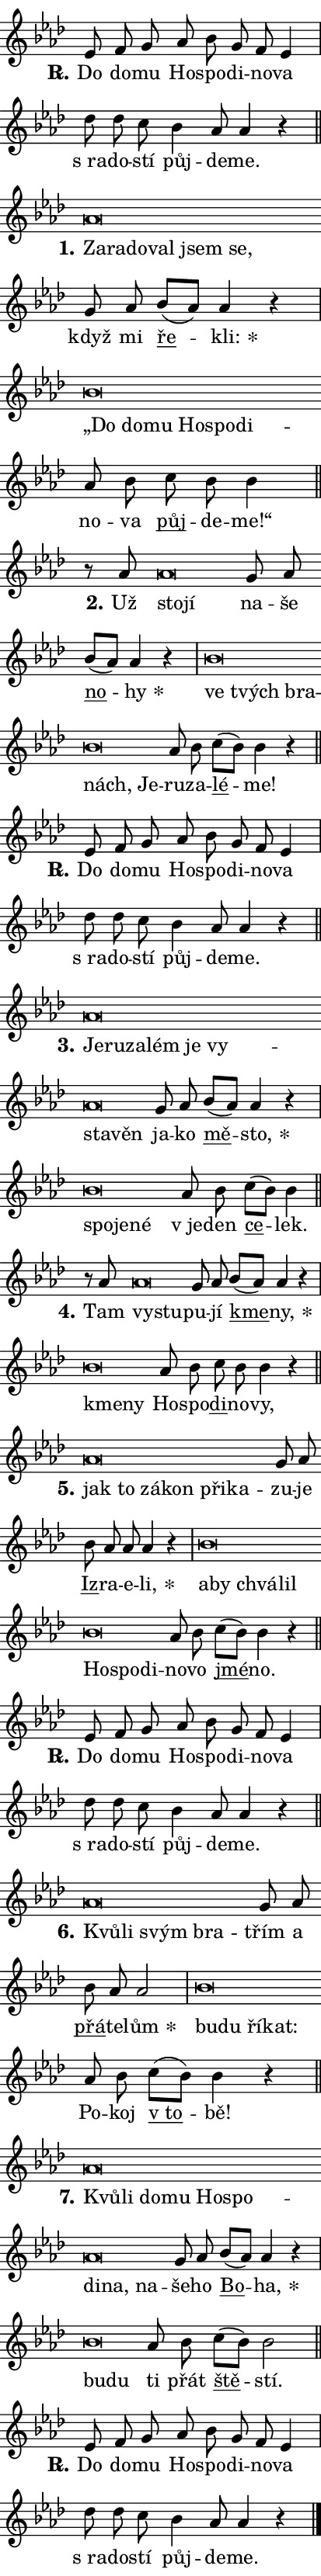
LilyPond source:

\version "2.22.1"
\header { tagline = "" }
\paper {
  indent = 0\cm
  top-margin = 0\cm
  right-margin = 0\cm
  bottom-margin = 0\cm
  left-margin = 0\cm
  paper-width = 7\cm
  page-breaking = #ly:one-page-breaking
  system-system-spacing.basic-distance = #11
  score-system-spacing.basic-distance = #11
  ragged-last = ##f
}


%% Author: Thomas Morley
%% https://lists.gnu.org/archive/html/lilypond-user/2020-05/msg00002.html
#(define (line-position grob)
"Returns position of @var[grob} in current system:
   @code{'start}, if at first time-step
   @code{'end}, if at last time-step
   @code{'middle} otherwise
"
  (let* ((col (ly:item-get-column grob))
         (ln (ly:grob-object col 'left-neighbor))
         (rn (ly:grob-object col 'right-neighbor))
         (col-to-check-left (if (ly:grob? ln) ln col))
         (col-to-check-right (if (ly:grob? rn) rn col))
         (break-dir-left
           (and
             (ly:grob-property col-to-check-left 'non-musical #f)
             (ly:item-break-dir col-to-check-left)))
         (break-dir-right
           (and
             (ly:grob-property col-to-check-right 'non-musical #f)
             (ly:item-break-dir col-to-check-right))))
        (cond ((eqv? 1 break-dir-left) 'start)
              ((eqv? -1 break-dir-right) 'end)
              (else 'middle))))

#(define (tranparent-at-line-position vctor)
  (lambda (grob)
  "Relying on @code{line-position} select the relevant enry from @var{vctor}.
Used to determine transparency,"
    (case (line-position grob)
      ((end) (not (vector-ref vctor 0)))
      ((middle) (not (vector-ref vctor 1)))
      ((start) (not (vector-ref vctor 2))))))

noteHeadBreakVisibility =
#(define-music-function (break-visibility)(vector?)
"Makes @code{NoteHead}s transparent relying on @var{break-visibility}"
#{
  \override NoteHead.transparent =
    #(tranparent-at-line-position break-visibility)
#})

#(define delete-ledgers-for-transparent-note-heads
  (lambda (grob)
    "Reads whether a @code{NoteHead} is transparent.
If so this @code{NoteHead} is removed from @code{'note-heads} from
@var{grob}, which is supposed to be @code{LedgerLineSpanner}.
As a result ledgers are not printed for this @code{NoteHead}"
    (let* ((nhds-array (ly:grob-object grob 'note-heads))
           (nhds-list
             (if (ly:grob-array? nhds-array)
                 (ly:grob-array->list nhds-array)
                 '()))
           ;; Relies on the transparent-property being done before
           ;; Staff.LedgerLineSpanner.after-line-breaking is executed.
           ;; This is fragile ...
           (to-keep
             (remove
               (lambda (nhd)
                 (ly:grob-property nhd 'transparent #f))
               nhds-list)))
      ;; TODO find a better method to iterate over grob-arrays, similiar
      ;; to filter/remove etc for lists
      ;; For now rebuilt from scratch
      (set! (ly:grob-object grob 'note-heads)  '())
      (for-each
        (lambda (nhd)
          (ly:pointer-group-interface::add-grob grob 'note-heads nhd))
        to-keep))))

hideNotes = {
  \noteHeadBreakVisibility #begin-of-line-visible
}
unHideNotes = {
  \noteHeadBreakVisibility #all-visible
}

% work-around for resetting accidentals
% https://lilypond.org/doc/v2.23/Documentation/notation/displaying-rhythms#unmetered-music
cadenzaMeasure = {
  \cadenzaOff
  \partial 1024 s1024
  \cadenzaOn
}

#(define-markup-command (accent layout props text) (markup?)
  "Underline accented syllable"
  (interpret-markup layout props
    #{\markup \override #'(offset . 4.3) \underline { #text }#}))

responsum = \markup \concat {
  "R" \hspace #-1.05 \path #0.1 #'((moveto 0 0.07) (lineto 0.9 0.8)) \hspace #0.05 "."
}

\layout {
    \context {
        \Staff
        \remove "Time_signature_engraver"
        \override LedgerLineSpanner.after-line-breaking = #delete-ledgers-for-transparent-note-heads
    }
    \context {
        \Voice {
            \override NoteHead.output-attributes = #'((class . "notehead"))
            \override Hairpin.height = #0.55
        }
    }
    \context {
        \Lyrics {
            \override StanzaNumber.output-attributes = #'((class . "stanzanumber"))
            \override LyricSpace.minimum-distance = #0.9
            \override LyricText.font-name = #"TeX Gyre Schola"
            \override LyricText.font-size = 1
            \override StanzaNumber.font-name = #"TeX Gyre Schola Bold"
            \override StanzaNumber.font-size = 1
        }
    }
}

% magnetic-lyrics.ily
%
%   written by
%     Jean Abou Samra <jean@abou-samra.fr>
%     Werner Lemberg <wl@gnu.org>
%
%   adapted by
%     Jiri Hon <jiri.hon@gmail.com>
%
% Version 2022-Apr-15

% https://www.mail-archive.com/lilypond-user@gnu.org/msg149350.html

#(define (Left_hyphen_pointer_engraver context)
   "Collect syllable-hyphen-syllable occurrences in lyrics and store
them in properties.  This engraver only looks to the left.  For
example, if the lyrics input is @code{foo -- bar}, it does the
following.

@itemize @bullet
@item
Set the @code{text} property of the @code{LyricHyphen} grob between
@q{foo} and @q{bar} to @code{foo}.

@item
Set the @code{left-hyphen} property of the @code{LyricText} grob with
text @q{foo} to the @code{LyricHyphen} grob between @q{foo} and
@q{bar}.
@end itemize

Use this auxiliary engraver in combination with the
@code{lyric-@/text::@/apply-@/magnetic-@/offset!} hook."
   (let ((hyphen #f)
         (text #f))
     (make-engraver
      (acknowledgers
       ((lyric-syllable-interface engraver grob source-engraver)
        (set! text grob)))
      (end-acknowledgers
       ((lyric-hyphen-interface engraver grob source-engraver)
        ;(when (not (grob::has-interface grob 'lyric-space-interface))
          (set! hyphen grob)));)
      ((stop-translation-timestep engraver)
       (when (and text hyphen)
         (ly:grob-set-object! text 'left-hyphen hyphen))
       (set! text #f)
       (set! hyphen #f)))))

#(define (lyric-text::apply-magnetic-offset! grob)
   "If the space between two syllables is less than the value in
property @code{LyricText@/.details@/.squash-threshold}, move the right
syllable to the left so that it gets concatenated with the left
syllable.

Use this function as a hook for
@code{LyricText@/.after-@/line-@/breaking} if the
@code{Left_@/hyphen_@/pointer_@/engraver} is active."
   (let ((hyphen (ly:grob-object grob 'left-hyphen #f)))
     (when hyphen
       (let ((left-text (ly:spanner-bound hyphen LEFT)))
         (when (grob::has-interface left-text 'lyric-syllable-interface)
           (let* ((common (ly:grob-common-refpoint grob left-text X))
                  (this-x-ext (ly:grob-extent grob common X))
                  (left-x-ext
                   (begin
                     ;; Trigger magnetism for left-text.
                     (ly:grob-property left-text 'after-line-breaking)
                     (ly:grob-extent left-text common X)))
                  ;; `delta` is the gap width between two syllables.
                  (delta (- (interval-start this-x-ext)
                            (interval-end left-x-ext)))
                  (details (ly:grob-property grob 'details))
                  (threshold (assoc-get 'squash-threshold details 0.2)))
             (when (< delta threshold)
               (let* (;; We have to manipulate the input text so that
                      ;; ligatures crossing syllable boundaries are not
                      ;; disabled.  For languages based on the Latin
                      ;; script this is essentially a beautification.
                      ;; However, for non-Western scripts it can be a
                      ;; necessity.
                      (lt (ly:grob-property left-text 'text))
                      (rt (ly:grob-property grob 'text))
                      (is-space (grob::has-interface hyphen 'lyric-space-interface))
                      (space (if is-space " " ""))
                      (space-markup (grob-interpret-markup grob " "))
                      (space-size (interval-length (ly:stencil-extent space-markup X)))
                      (extra-delta (if is-space space-size 0))
                      ;; Append new syllable.
                      (ltrt-space (if (and (string? lt) (string? rt))
                                (string-append lt space rt)
                                (make-concat-markup (list lt space rt))))
                      ;; Right-align `ltrt` to the right side.
                      (ltrt-space-markup (grob-interpret-markup
                               grob
                               (make-translate-markup
                                (cons (interval-length this-x-ext) 0)
                                (make-right-align-markup ltrt-space)))))
                 (begin
                   ;; Don't print `left-text`.
                   (ly:grob-set-property! left-text 'stencil #f)
                   ;; Set text and stencil (which holds all collected
                   ;; syllables so far) and shift it to the left.
                   (ly:grob-set-property! grob 'text ltrt-space)
                   (ly:grob-set-property! grob 'stencil ltrt-space-markup)
                   (ly:grob-translate-axis! grob (- (- delta extra-delta)) X))))))))))


#(define (lyric-hyphen::displace-bounds-first grob)
   ;; Make very sure this callback isn't triggered too early.
   (let ((left (ly:spanner-bound grob LEFT))
         (right (ly:spanner-bound grob RIGHT)))
     (ly:grob-property left 'after-line-breaking)
     (ly:grob-property right 'after-line-breaking)
     (ly:lyric-hyphen::print grob)))

squashThreshold = #0.4

\layout {
  \context {
    \Lyrics
    \consists #Left_hyphen_pointer_engraver
    \override LyricText.after-line-breaking =
      #lyric-text::apply-magnetic-offset!
    \override LyricHyphen.stencil = #lyric-hyphen::displace-bounds-first
    \override LyricText.details.squash-threshold = \squashThreshold
    \override LyricHyphen.minimum-distance = 0
    \override LyricHyphen.minimum-length = \squashThreshold
  }
}

squash = \override LyricText.details.squash-threshold = 9999
unSquash = \override LyricText.details.squash-threshold = \squashThreshold

left = \override LyricText.self-alignment-X = #LEFT
unLeft = \revert LyricText.self-alignment-X

starOffset = #(lambda (grob) 
                (let ((x_offset (ly:self-alignment-interface::aligned-on-x-parent grob)))
                  (if (= x_offset 0) 0 (+ x_offset 1.2))))

star = #(define-music-function (syllable)(string?)
"Append star separator at the end of a syllable"
#{
  \once \override LyricText.X-offset = #starOffset
  \lyricmode { \markup {
    #syllable
    \override #'((font-name . "TeX Gyre Schola Bold")) \hspace #0.2 \lower #0.65 \larger "*"
  } }
#})

starAccent = #(define-music-function (syllable)(string?)
"Append star separator at the end of a syllable and make accent"
#{
  \once \override LyricText.X-offset = #starOffset
  \lyricmode { \markup {
    \accent #syllable
    \override #'((font-name . "TeX Gyre Schola Bold")) \hspace #0.2 \lower #0.65 \larger "*"
  } }
#})

breath = #(define-music-function (syllable)(string?)
"Append breathing indicator at the end of a syllable"
#{
  \lyricmode { \markup { #syllable "+" } }
#})

optionalBreath = #(define-music-function (syllable)(string?)
"Append optional breathing indicator at the end of a syllable"
#{
  \lyricmode { \markup { #syllable "(+)" } }
#})


\score {
    <<
        \new Voice = "melody" { \cadenzaOn \key as \major \relative { es'8 f g as bes g f es4 \cadenzaMeasure \bar "|" des'8 des c \bar "" bes4 as8 as4 r \cadenzaMeasure \bar "||" \break }
\relative { as'\breve*1/16 \hideNotes \breve*1/16 \bar "" \breve*1/16 \bar "" \breve*1/16 \bar "" \breve*1/16 \breve*1/16 \bar "" \unHideNotes g8 as \bar "" bes[( as)] as4 r \cadenzaMeasure \bar "|" bes\breve*1/16 \hideNotes \breve*1/16 \bar "" \breve*1/16 \bar "" \breve*1/16 \bar "" \breve*1/16 \breve*1/16 \bar "" \unHideNotes as8 bes \bar "" c bes bes4 \cadenzaMeasure \bar "||" \break }
\relative { r8 as'8 as\breve*1/16 \hideNotes \breve*1/16 \bar "" \unHideNotes g8 as \bar "" bes[( as)] as4 r \cadenzaMeasure \bar "|" bes\breve*1/16 \hideNotes \breve*1/16 \bar "" \breve*1/16 \bar "" \breve*1/16 \breve*1/16 \bar "" \unHideNotes as8 bes \bar "" c[( bes)] bes4 r \cadenzaMeasure \bar "||" \break }
\relative { es'8 f g as bes g f es4 \cadenzaMeasure \bar "|" des'8 des c \bar "" bes4 as8 as4 r \cadenzaMeasure \bar "||" \break }
\relative { as'\breve*1/16 \hideNotes \breve*1/16 \bar "" \breve*1/16 \bar "" \breve*1/16 \bar "" \breve*1/16 \bar "" \breve*1/16 \bar "" \breve*1/16 \breve*1/16 \bar "" \unHideNotes g8 as \bar "" bes[( as)] as4 r \cadenzaMeasure \bar "|" bes\breve*1/16 \hideNotes \breve*1/16 \breve*1/16 \bar "" \unHideNotes as8 bes \bar "" c[( bes)] bes4 \cadenzaMeasure \bar "||" \break }
\relative { r8 as'8 as\breve*1/16 \hideNotes \breve*1/16 \bar "" \unHideNotes g8 as \bar "" bes[( as)] as4 r \cadenzaMeasure \bar "|" bes\breve*1/16 \hideNotes \breve*1/16 \bar "" \unHideNotes as8 bes \bar "" c bes bes4 r \cadenzaMeasure \bar "||" \break }
\relative { as'\breve*1/16 \hideNotes \breve*1/16 \bar "" \breve*1/16 \bar "" \breve*1/16 \bar "" \breve*1/16 \breve*1/16 \bar "" \unHideNotes g8 as \bar "" bes as as as4 r \cadenzaMeasure \bar "|" bes\breve*1/16 \hideNotes \breve*1/16 \bar "" \breve*1/16 \bar "" \breve*1/16 \bar "" \breve*1/16 \bar "" \breve*1/16 \breve*1/16 \bar "" \unHideNotes as8 bes \bar "" c[( bes)] bes4 r \cadenzaMeasure \bar "||" \break }
\relative { es'8 f g as bes g f es4 \cadenzaMeasure \bar "|" des'8 des c \bar "" bes4 as8 as4 r \cadenzaMeasure \bar "||" \break }
\relative { as'\breve*1/16 \hideNotes \breve*1/16 \bar "" \breve*1/16 \breve*1/16 \bar "" \unHideNotes g8 as \bar "" bes as as2 \cadenzaMeasure \bar "|" bes\breve*1/16 \hideNotes \breve*1/16 \bar "" \breve*1/16 \breve*1/16 \bar "" \unHideNotes as8 bes \bar "" c[( bes)] bes4 r \cadenzaMeasure \bar "||" \break }
\relative { as'\breve*1/16 \hideNotes \breve*1/16 \bar "" \breve*1/16 \bar "" \breve*1/16 \bar "" \breve*1/16 \bar "" \breve*1/16 \bar "" \breve*1/16 \bar "" \breve*1/16 \breve*1/16 \bar "" \unHideNotes g8 as \bar "" bes[( as)] as4 r \cadenzaMeasure \bar "|" bes\breve*1/16 \hideNotes \breve*1/16 \bar "" \unHideNotes as8 bes \bar "" c[( bes)] bes2 \cadenzaMeasure \bar "||" \break }
\relative { es'8 f g as bes g f es4 \cadenzaMeasure \bar "|" des'8 des c \bar "" bes4 as8 as4 r \cadenzaMeasure \bar "||" \break } \bar "|." }
        \new Lyrics \lyricsto "melody" { \lyricmode { \set stanza = \responsum
Do do -- mu Ho -- spo -- di -- no -- va "s ra" -- do -- stí půj -- de -- me.
\set stanza = "1."
\left Za -- \squash ra -- do -- val jsem se, \unLeft \unSquash když mi \markup \accent ře -- \star kli: \left „Do \squash do -- mu Ho -- spo -- di -- \unLeft \unSquash no -- va \markup \accent půj -- de -- me!“
\set stanza = "2."
Už \left sto -- \squash jí \unLeft \unSquash na -- še \markup \accent no -- \star hy \left ve \squash tvých bra -- nách, Je -- \unLeft \unSquash ru -- za -- \markup \accent lé -- me!
\set stanza = \responsum
Do do -- mu Ho -- spo -- di -- no -- va "s ra" -- do -- stí půj -- de -- me.
\set stanza = "3."
\left Je -- \squash ru -- za -- lém je vy -- sta -- věn \unLeft \unSquash ja -- ko \markup \accent mě -- \star sto, \left spo -- \squash je -- né \unLeft \unSquash "v je" -- den \markup \accent ce -- lek.
\set stanza = "4."
Tam \left vy -- \squash stu -- \unLeft \unSquash pu -- jí \markup \accent kme -- \star ny, \left kme -- \squash ny \unLeft \unSquash Ho -- spo -- \markup \accent di -- no -- vy,
\set stanza = "5."
\left jak \squash to zá -- kon při -- ka -- \unLeft \unSquash zu -- je \markup \accent Iz -- ra -- e -- \star li, \left a -- \squash by chvá -- lil Ho -- spo -- di -- \unLeft \unSquash no -- vo \markup \accent jmé -- no.
\set stanza = \responsum
Do do -- mu Ho -- spo -- di -- no -- va "s ra" -- do -- stí půj -- de -- me.
\set stanza = "6."
\left Kvů -- \squash li svým bra -- \unLeft \unSquash třím a \markup \accent přá -- te -- \star lům \left bu -- \squash du ří -- kat: \unLeft \unSquash Po -- koj \markup \accent "v to" -- bě!
\set stanza = "7."
\left Kvů -- \squash li do -- mu Ho -- spo -- di -- na, na -- \unLeft \unSquash še -- ho \markup \accent Bo -- \star ha, \left bu -- \squash du \unLeft \unSquash ti přát \markup \accent ště -- stí.
\set stanza = \responsum
Do do -- mu Ho -- spo -- di -- no -- va "s ra" -- do -- stí půj -- de -- me. } }
    >>
    \layout {}
}
